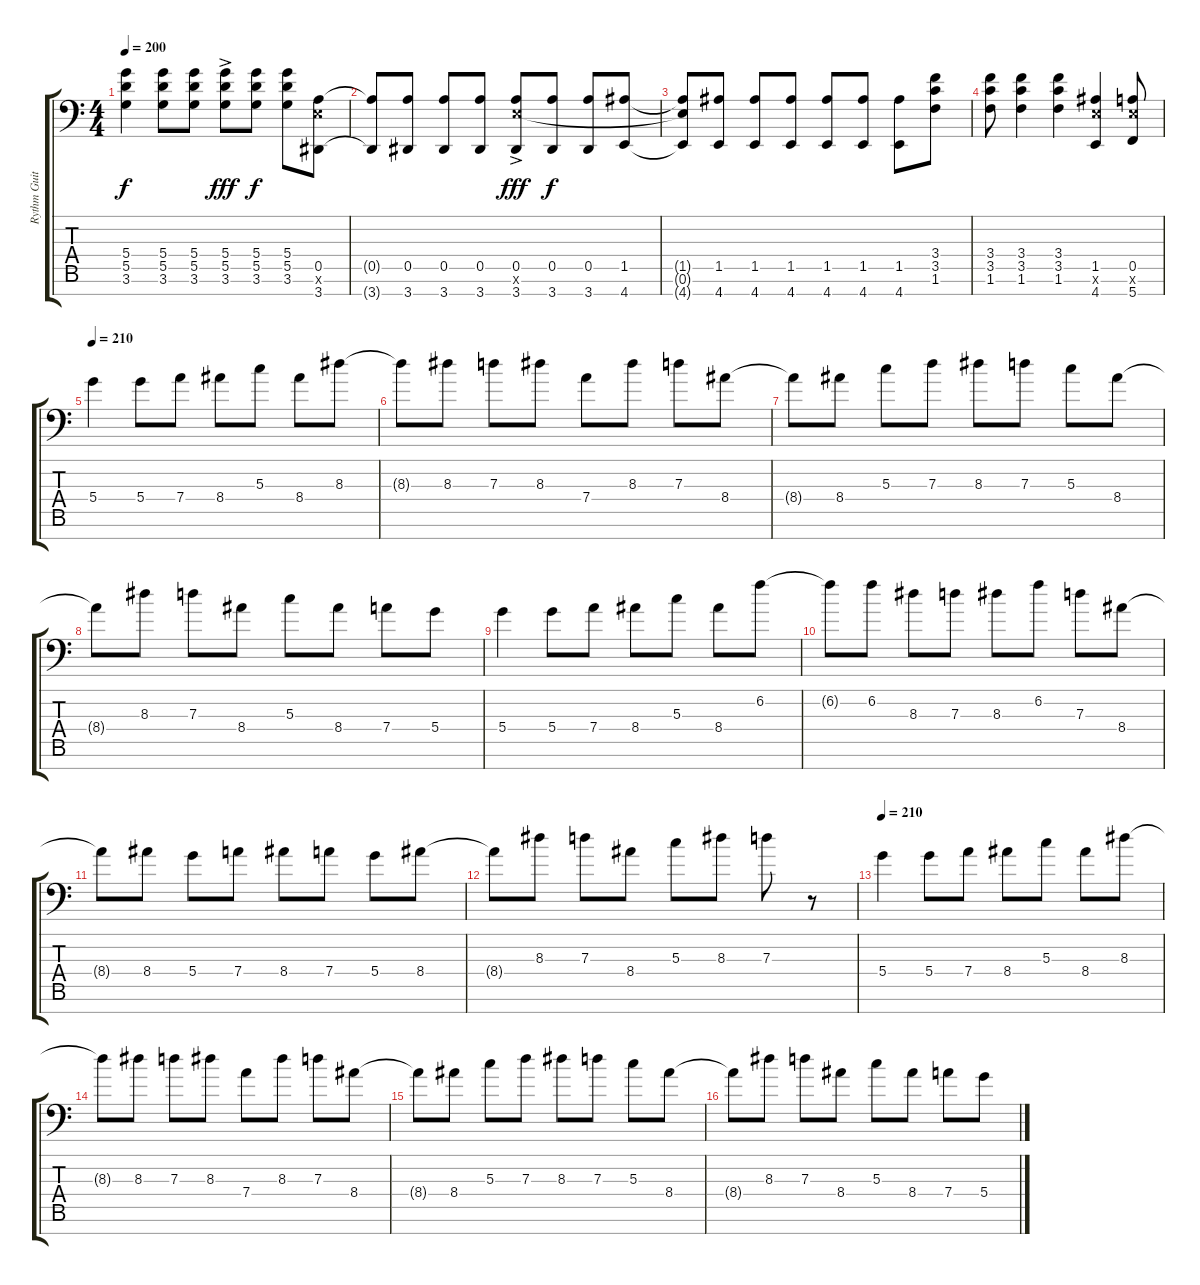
\track ("Rythm Guitar (Ken Susi)" "Rythm Guit") {instrument overdrivenguitar}
\staff {score tabs}
\tuning (E4 B3 G3 D3 A2 E2 C-1) {hide}
\ts (4 4)
\tempo 200
\clef f4
\ks c
(5.4 5.5 3.6).4{dy f} (5.4 5.5 3.6).8 (5.4 5.5 3.6).8 (5.4 5.5{ac} 3.6{ac}).8{dy fff} (5.4 5.5 3.6).8{dy f} (5.4 5.5 3.6).8 (0.5 0.6{x} 3.7).8 |
(0.5{t} 3.7{t}).8 (0.5 3.7).8 (0.5 3.7).8 (0.5 3.7).8 (0.5{ac} 0.6{ac x} 3.7{ac}).8{dy fff} (0.5 3.7).8{dy f} (0.5 3.7).8 (1.5 4.7).8 |
(1.5{t} 0.6{t} 4.7{t}).8 (1.5 4.7).8 (1.5 4.7).8 (1.5 4.7).8 (1.5 4.7).8 (1.5 4.7).8 (1.5 4.7).8 (3.4 3.5 1.6).8 |
(3.4 3.5 1.6).8 (3.4 3.5 1.6).4 (3.4 3.5 1.6).4 (1.5 0.6{x} 4.7).4 (0.5 0.6{x} 5.7).8 |
\tempo 210
5.4.4 5.4.8 7.4.8 8.4.8 5.3.8 8.4.8 8.3.8 |
8.3{t}.8 8.3.8 7.3.8 8.3.8 7.4.8 8.3.8 7.3.8 8.4.8 |
8.4{t}.8 8.4.8 5.3.8 7.3.8 8.3.8 7.3.8 5.3.8 8.4.8 |
8.4{t}.8 8.3.8 7.3.8 8.4.8 5.3.8 8.4.8 7.4.8 5.4.8 |
5.4.4 5.4.8 7.4.8 8.4.8 5.3.8 8.4.8 6.2.8 |
6.2{t}.8 6.2.8 8.3.8 7.3.8 8.3.8 6.2.8 7.3.8 8.4.8 |
8.4{t}.8 8.4.8 5.4.8 7.4.8 8.4.8 7.4.8 5.4.8 8.4.8 |
8.4{t}.8 8.3.8 7.3.8 8.4.8 5.3.8 8.3.8 7.3.8 r.8 |
\tempo 210
5.4.4 5.4.8 7.4.8 8.4.8 5.3.8 8.4.8 8.3.8 |
8.3{t}.8 8.3.8 7.3.8 8.3.8 7.4.8 8.3.8 7.3.8 8.4.8 |
8.4{t}.8 8.4.8 5.3.8 7.3.8 8.3.8 7.3.8 5.3.8 8.4.8 |
8.4{t}.8 8.3.8 7.3.8 8.4.8 5.3.8 8.4.8 7.4.8 5.4.8
